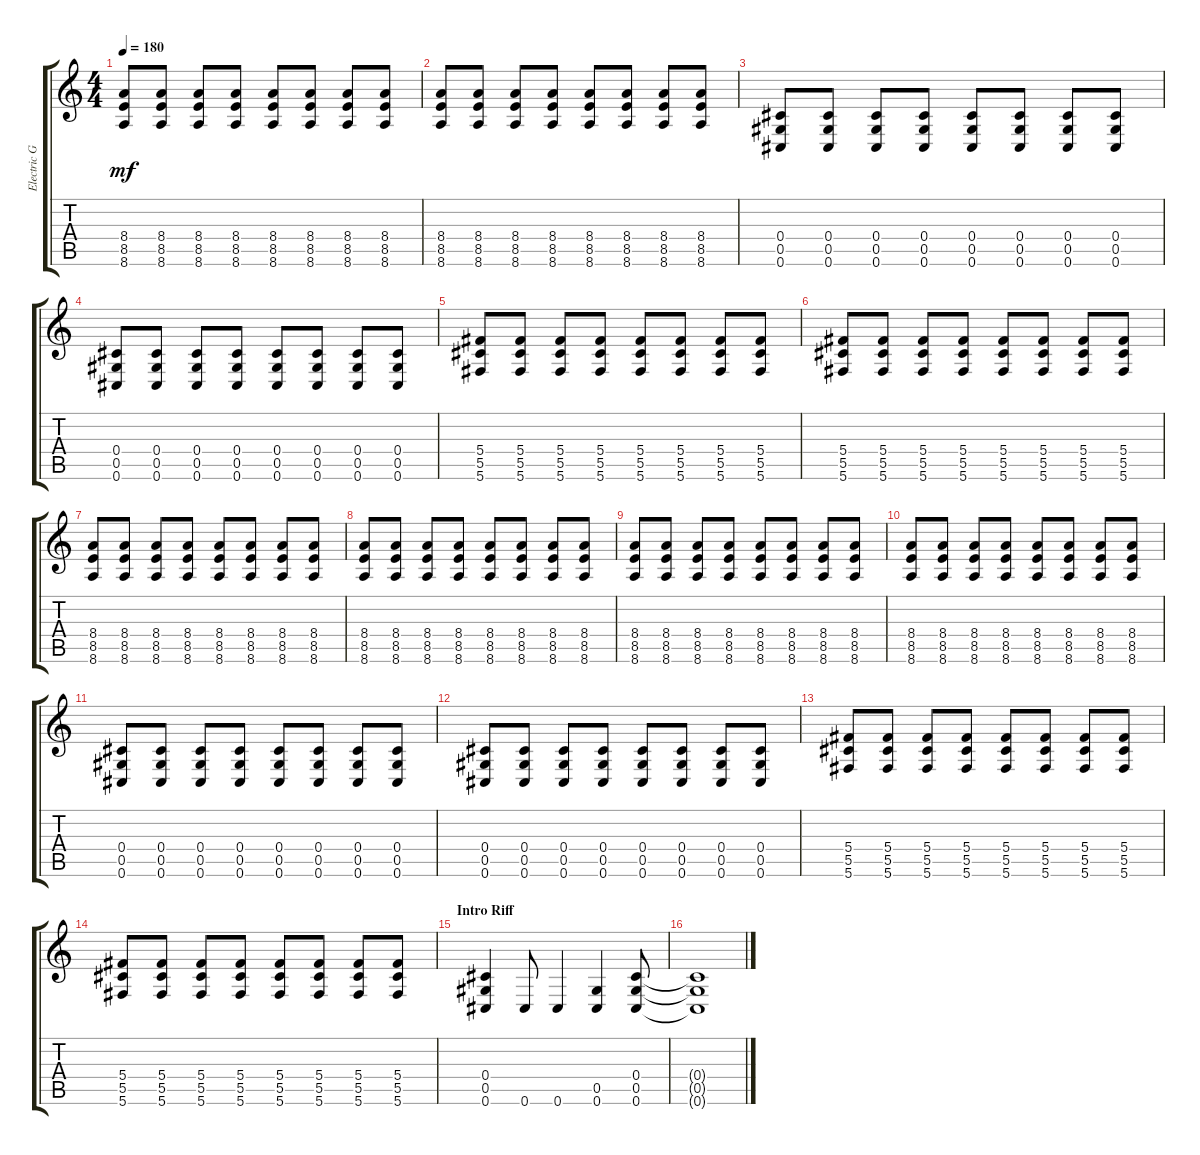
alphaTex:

\track ("Electric Guitar" "Electric G") {instrument distortionguitar}
\staff {score tabs}
\tuning (Eb4 Bb3 Gb3 Db3 Ab2 Db2) {hide}
\ts (4 4)
\tempo 180
\clef g2
\ks c
(8.4 8.5 8.6).8{dy mf} (8.4 8.5 8.6).8 (8.4 8.5 8.6).8 (8.4 8.5 8.6).8 (8.4 8.5 8.6).8 (8.4 8.5 8.6).8 (8.4 8.5 8.6).8 (8.4 8.5 8.6).8 |
(8.4 8.5 8.6).8 (8.4 8.5 8.6).8 (8.4 8.5 8.6).8 (8.4 8.5 8.6).8 (8.4 8.5 8.6).8 (8.4 8.5 8.6).8 (8.4 8.5 8.6).8 (8.4 8.5 8.6).8 |
(0.4 0.5 0.6).8 (0.4 0.5 0.6).8 (0.4 0.5 0.6).8 (0.4 0.5 0.6).8 (0.4 0.5 0.6).8 (0.4 0.5 0.6).8 (0.4 0.5 0.6).8 (0.4 0.5 0.6).8 |
(0.4 0.5 0.6).8 (0.4 0.5 0.6).8 (0.4 0.5 0.6).8 (0.4 0.5 0.6).8 (0.4 0.5 0.6).8 (0.4 0.5 0.6).8 (0.4 0.5 0.6).8 (0.4 0.5 0.6).8 |
(5.4 5.5 5.6).8 (5.4 5.5 5.6).8 (5.4 5.5 5.6).8 (5.4 5.5 5.6).8 (5.4 5.5 5.6).8 (5.4 5.5 5.6).8 (5.4 5.5 5.6).8 (5.4 5.5 5.6).8 |
(5.4 5.5 5.6).8 (5.4 5.5 5.6).8 (5.4 5.5 5.6).8 (5.4 5.5 5.6).8 (5.4 5.5 5.6).8 (5.4 5.5 5.6).8 (5.4 5.5 5.6).8 (5.4 5.5 5.6).8 |
(8.4 8.5 8.6).8 (8.4 8.5 8.6).8 (8.4 8.5 8.6).8 (8.4 8.5 8.6).8 (8.4 8.5 8.6).8 (8.4 8.5 8.6).8 (8.4 8.5 8.6).8 (8.4 8.5 8.6).8 |
(8.4 8.5 8.6).8 (8.4 8.5 8.6).8 (8.4 8.5 8.6).8 (8.4 8.5 8.6).8 (8.4 8.5 8.6).8 (8.4 8.5 8.6).8 (8.4 8.5 8.6).8 (8.4 8.5 8.6).8 |
(8.4 8.5 8.6).8 (8.4 8.5 8.6).8 (8.4 8.5 8.6).8 (8.4 8.5 8.6).8 (8.4 8.5 8.6).8 (8.4 8.5 8.6).8 (8.4 8.5 8.6).8 (8.4 8.5 8.6).8 |
(8.4 8.5 8.6).8 (8.4 8.5 8.6).8 (8.4 8.5 8.6).8 (8.4 8.5 8.6).8 (8.4 8.5 8.6).8 (8.4 8.5 8.6).8 (8.4 8.5 8.6).8 (8.4 8.5 8.6).8 |
(0.4 0.5 0.6).8 (0.4 0.5 0.6).8 (0.4 0.5 0.6).8 (0.4 0.5 0.6).8 (0.4 0.5 0.6).8 (0.4 0.5 0.6).8 (0.4 0.5 0.6).8 (0.4 0.5 0.6).8 |
(0.4 0.5 0.6).8 (0.4 0.5 0.6).8 (0.4 0.5 0.6).8 (0.4 0.5 0.6).8 (0.4 0.5 0.6).8 (0.4 0.5 0.6).8 (0.4 0.5 0.6).8 (0.4 0.5 0.6).8 |
(5.4 5.5 5.6).8 (5.4 5.5 5.6).8 (5.4 5.5 5.6).8 (5.4 5.5 5.6).8 (5.4 5.5 5.6).8 (5.4 5.5 5.6).8 (5.4 5.5 5.6).8 (5.4 5.5 5.6).8 |
(5.4 5.5 5.6).8 (5.4 5.5 5.6).8 (5.4 5.5 5.6).8 (5.4 5.5 5.6).8 (5.4 5.5 5.6).8 (5.4 5.5 5.6).8 (5.4 5.5 5.6).8 (5.4 5.5 5.6).8 |
\section ("" "Intro Riff")
(0.4 0.5 0.6).4 0.6.8 0.6.4 (0.5 0.6).4 (0.4 0.5 0.6).8 |
(0.4{t} 0.5{t} 0.6{t}).1
